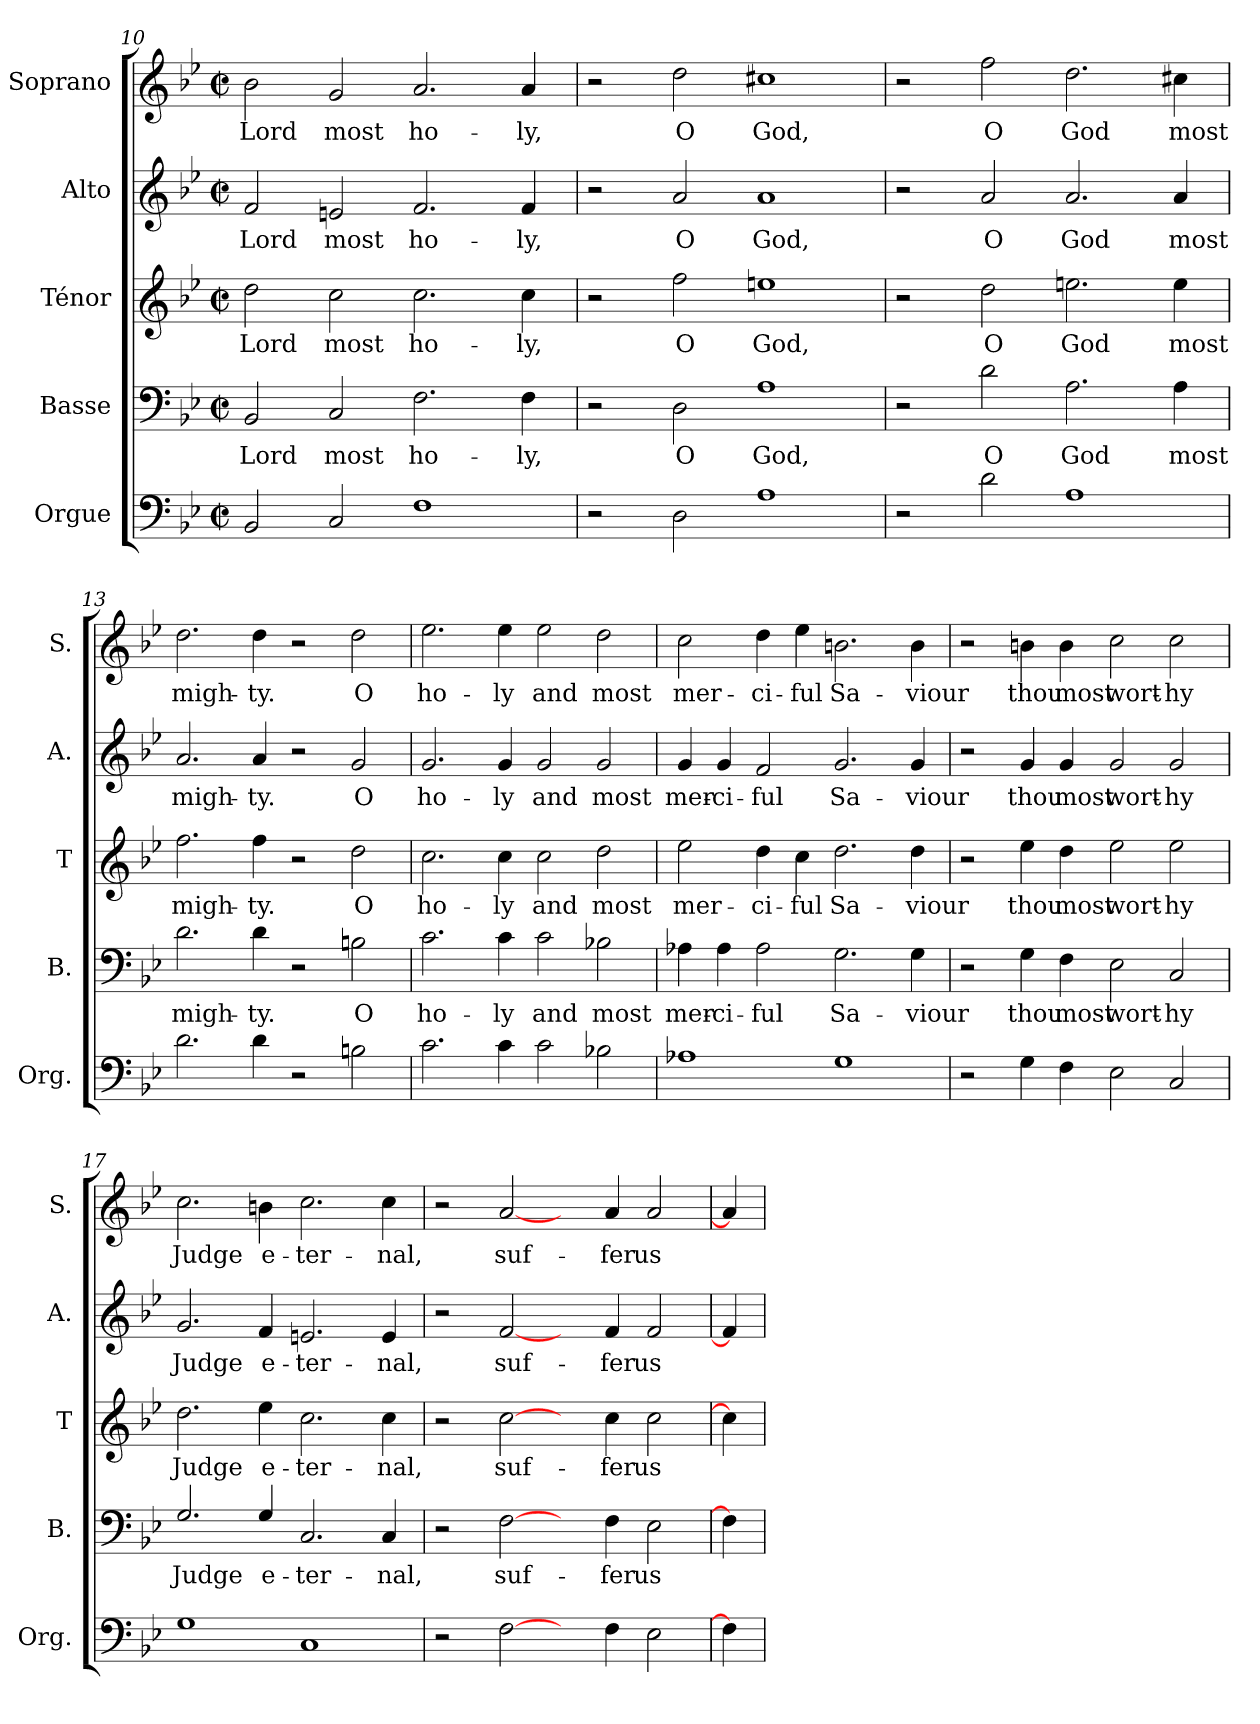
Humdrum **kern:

**kern	**kern	**text	**kern	**text	**kern	**text	**kern	**text
*part5	*part4	*part4	*part3	*part3	*part2	*part2	*part1	*part1
*staff5	*staff4	*staff4	*staff3	*staff3	*staff2	*staff2	*staff1	*staff1
*I"Orgue	*I"Basse	*	*I"Ténor	*	*I"Alto	*	*I"Soprano	*
*I'Org.	*I'B.	*	*I'T	*	*I'A.	*	*I'S.	*
*clefF4	*clefF4	*	*clefG2	*	*clefG2	*	*clefG2	*
*k[b-e-]	*k[b-e-]	*	*k[b-e-]	*	*k[b-e-]	*	*k[b-e-]	*
*M2/2	*M2/2	*	*M2/2	*	*M2/2	*	*M2/2	*
*met(c|)	*met(c|)	*	*met(c|)	*	*met(c|)	*	*met(c|)	*
=10	=10	=10	=10	=10	=10	=10	=10	=10
2BB-/	2BB-/	Lord	2dd\	Lord	2f/	Lord	2b-\	Lord
2C/	2C/	most	2cc\	most	2en/	most	2g/	most
1F	2.F\	ho-	2.cc\	ho-	2.f/	ho-	2.a/	ho-
.	4F\	-ly,	4cc\	-ly,	4f/	-ly,	4a/	-ly,
=11	=11	=11	=11	=11	=11	=11	=11	=11
2r	2r	.	2r	.	2r	.	2r	.
2D\	2D\	O	2ff\	O	2a/	O	2dd\	O
1A	1A	God,	1een	God,	1a	God,	1cc#X	God,
!!LO:PB:g=z
=12	=12	=12	=12	=12	=12	=12	=12	=12
2r	2r	.	2r	.	2r	.	2r	.
2d\	2d\	O	2dd\	O	2a/	O	2ff\	O
1A	2.A\	God	2.een\	God	2.a/	God	2.dd\	God
.	4A\	most	4ee\	most	4a/	most	4cc#X\	most
=13	=13	=13	=13	=13	=13	=13	=13	=13
2.d\	2.d\	migh-	2.ff\	migh-	2.a/	migh-	2.dd\	migh-
4d\	4d\	-ty.	4ff\	-ty.	4a/	-ty.	4dd\	-ty.
2r	2r	.	2r	.	2r	.	2r	.
2Bn\	2Bn\	O	2dd\	O	2g/	O	2dd\	O
=14	=14	=14	=14	=14	=14	=14	=14	=14
2.c\	2.c\	ho-	2.cc\	ho-	2.g/	ho-	2.ee-\	ho-
4c\	4c\	-ly	4cc\	-ly	4g/	-ly	4ee-\	-ly
2c\	2c\	and	2cc\	and	2g/	and	2ee-\	and
2B-X\	2B-X\	most	2dd\	most	2g/	most	2dd\	most
=15	=15	=15	=15	=15	=15	=15	=15	=15
1A-X	4A-X\	mer-	2ee-\	mer-	4g/	mer-	2cc\	mer-
.	4A-\	-ci-	.	.	4g/	-ci-	.	.
.	2A-\	-ful	4dd\	-ci-	2f/	-ful	4dd\	-ci-
.	.	.	4cc\	-ful	.	.	4ee-\	-ful
1G	2.G\	Sa-	2.dd\	Sa-	2.g/	Sa-	2.bn\	Sa-
.	4G\	-viour	4dd\	-viour	4g/	-viour	4b\	-viour
=16	=16	=16	=16	=16	=16	=16	=16	=16
2r	2r	.	2r	.	2r	.	2r	.
4G\	4G\	thou	4ee-\	thou	4g/	thou	4bn\	thou
4F\	4F\	most	4dd\	most	4g/	most	4b\	most
2E-\	2E-\	wort-	2ee-\	wort-	2g/	wort-	2cc\	wort-
2C/	2C/	-hy	2ee-\	-hy	2g/	-hy	2cc\	-hy
!!LO:LB:g=z
=17	=17	=17	=17	=17	=17	=17	=17	=17
1G	2.G/	Judge	2.dd\	Judge	2.g/	Judge	2.cc\	Judge
.	4G/	e-	4ee-\	e-	4f/	e-	4bn\	e-
1C	2.C/	-ter-	2.cc\	-ter-	2.en/	-ter-	2.cc\	-ter-
.	4C/	-nal,	4cc\	-nal,	4e/	-nal,	4cc\	-nal,
=18	=18	=18	=18	=18	=18	=18	=18	=18
2r	2r	.	2r	.	2r	.	2r	.
[2F\	[2F\	suf-	[2cc\	suf-	[2f/	suf-	[2a/	suf-
4ryy	4ryy	.	4ryy	.	4ryy	.	4ryy	.
4F\	4F\	-fer	4cc\	-fer	4f/	-fer	4a/	-fer
2E-\	2E-\	us	2cc\	us	2f/	us	2a/	us
=19	=19	=19	=19	=19	=19	=19	=19	=19
4F\]	4F\]	.	4cc\]	.	4f/]	.	4a/]	.
=	=	=	=	=	=	=	=	=
*-	*-	*-	*-	*-	*-	*-	*-	*-
